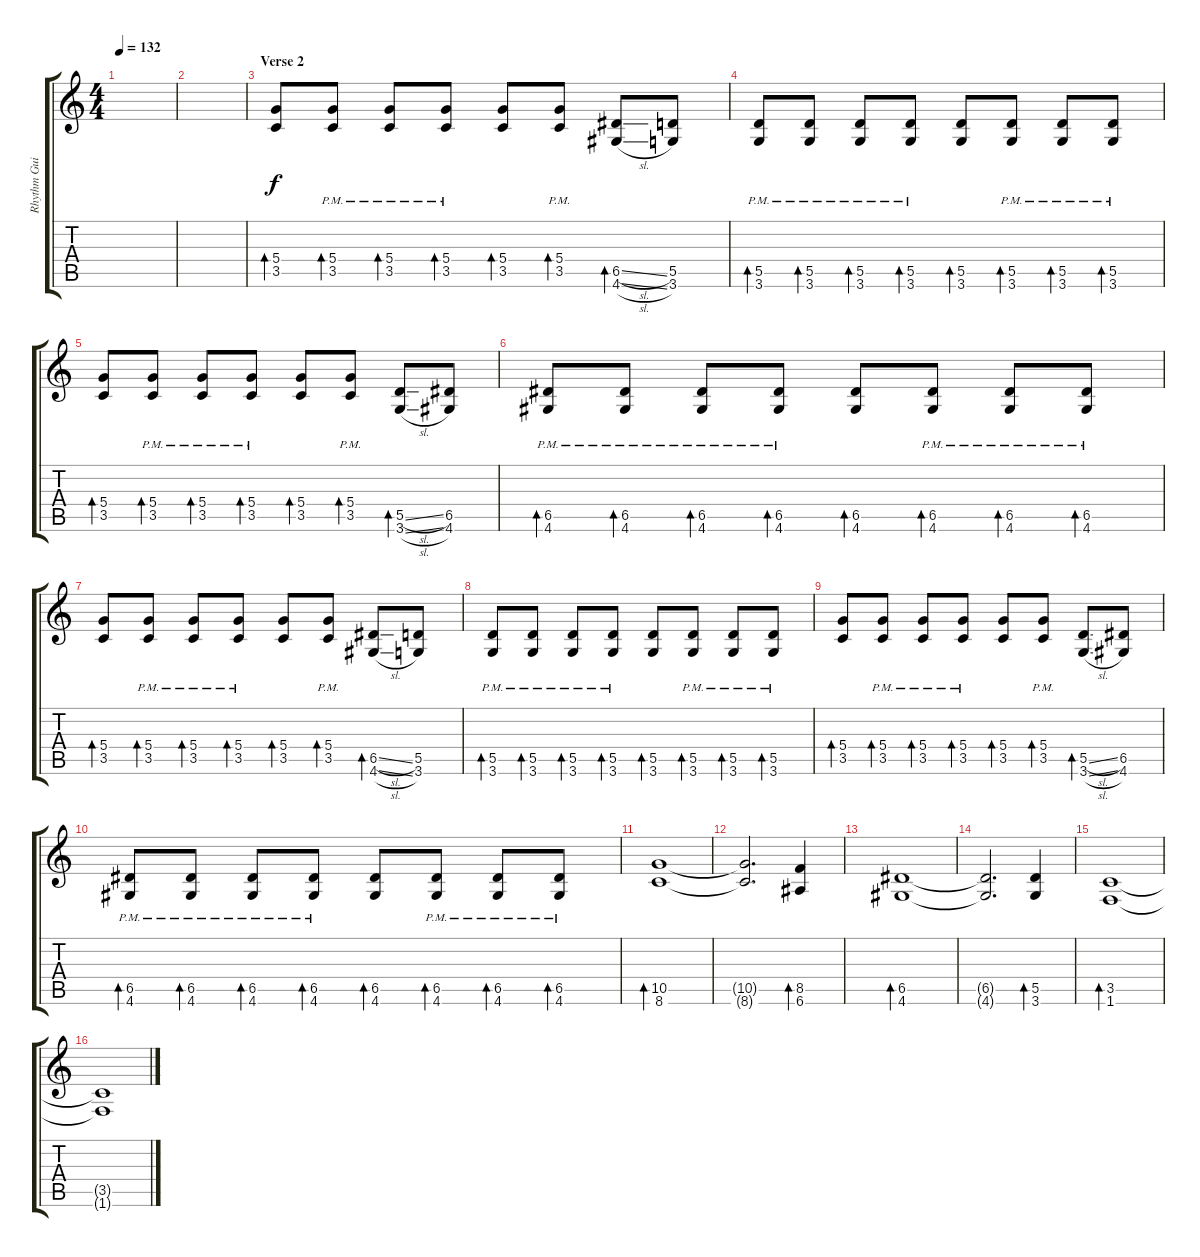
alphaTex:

\track ("Rhythm Guitar" "Rhythm Gui") {instrument overdrivenguitar}
\staff {score tabs}
\tuning (E4 B3 G3 D3 A2 E2) {hide}
\ts (4 4)
\tempo 132
\clef g2
\ks c
|
|
\section ("" "Verse 2")
(5.4 3.5).8{bd 30} (5.4{pm} 3.5{pm}).8{bd 30} (5.4{pm} 3.5{pm}).8{bd 30} (5.4{pm} 3.5{pm}).8{bd 30} (5.4 3.5).8{bd 30} (5.4{pm} 3.5{pm}).8{bd 30} (6.5{sl} 4.6{sl}).8{bd 30} (5.5 3.6).8 |
(5.5{pm} 3.6{pm}).8{bd 30} (5.5{pm} 3.6{pm}).8{bd 30} (5.5{pm} 3.6{pm}).8{bd 30} (5.5{pm} 3.6{pm}).8{bd 30} (5.5 3.6).8{bd 30} (5.5{pm} 3.6{pm}).8{bd 30} (5.5{pm} 3.6{pm}).8{bd 30} (5.5{pm} 3.6{pm}).8{bd 30} |
(5.4 3.5).8{bd 30} (5.4{pm} 3.5{pm}).8{bd 30} (5.4{pm} 3.5{pm}).8{bd 30} (5.4{pm} 3.5{pm}).8{bd 30} (5.4 3.5).8{bd 30} (5.4{pm} 3.5{pm}).8{bd 30} (5.5{sl} 3.6{sl}).8{bd 30} (6.5 4.6).8 |
(6.5{pm} 4.6{pm}).8{bd 30} (6.5{pm} 4.6{pm}).8{bd 30} (6.5{pm} 4.6{pm}).8{bd 30} (6.5{pm} 4.6{pm}).8{bd 30} (6.5 4.6).8{bd 30} (6.5{pm} 4.6{pm}).8{bd 30} (6.5{pm} 4.6{pm}).8{bd 30} (6.5{pm} 4.6{pm}).8{bd 30} |
(5.4 3.5).8{bd 30} (5.4{pm} 3.5{pm}).8{bd 30} (5.4{pm} 3.5{pm}).8{bd 30} (5.4{pm} 3.5{pm}).8{bd 30} (5.4 3.5).8{bd 30} (5.4{pm} 3.5{pm}).8{bd 30} (6.5{sl} 4.6{sl}).8{bd 30} (5.5 3.6).8 |
(5.5{pm} 3.6{pm}).8{bd 30} (5.5{pm} 3.6{pm}).8{bd 30} (5.5{pm} 3.6{pm}).8{bd 30} (5.5{pm} 3.6{pm}).8{bd 30} (5.5 3.6).8{bd 30} (5.5{pm} 3.6{pm}).8{bd 30} (5.5{pm} 3.6{pm}).8{bd 30} (5.5{pm} 3.6{pm}).8{bd 30} |
(5.4 3.5).8{bd 30} (5.4{pm} 3.5{pm}).8{bd 30} (5.4{pm} 3.5{pm}).8{bd 30} (5.4{pm} 3.5{pm}).8{bd 30} (5.4 3.5).8{bd 30} (5.4{pm} 3.5{pm}).8{bd 30} (5.5{sl} 3.6{sl}).8{bd 30} (6.5 4.6).8 |
(6.5{pm} 4.6{pm}).8{bd 30} (6.5{pm} 4.6{pm}).8{bd 30} (6.5{pm} 4.6{pm}).8{bd 30} (6.5{pm} 4.6{pm}).8{bd 30} (6.5 4.6).8{bd 30} (6.5{pm} 4.6{pm}).8{bd 30} (6.5{pm} 4.6{pm}).8{bd 30} (6.5{pm} 4.6{pm}).8{bd 30} |
(10.5 8.6).1{bd 30} |
(10.5{t} 8.6{t}).2{d} (8.5 6.6).4{bd 30} |
(6.5 4.6).1{bd 30} |
(6.5{t} 4.6{t}).2{d} (5.5 3.6).4{bd 30} |
(3.5 1.6).1{bd 30} |
(3.5{t} 1.6{t}).1
